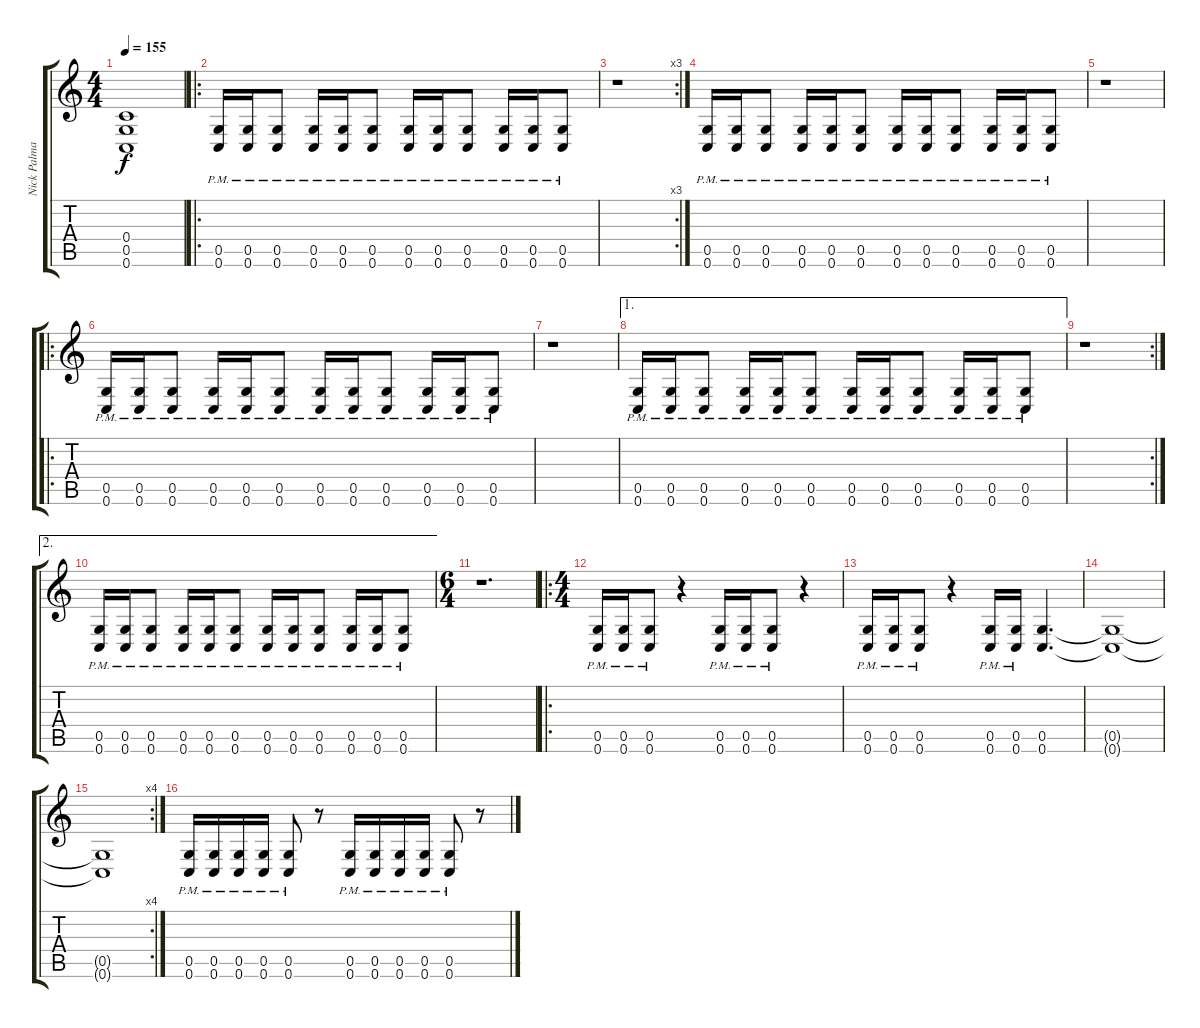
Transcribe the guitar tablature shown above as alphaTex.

\track ("Nick Palmateer" "Nick Palma") {instrument distortionguitar}
\staff {score tabs}
\tuning (D4 A3 F3 C3 G2 C2) {hide}
\ts (4 4)
\tempo 155
\clef g2
\ks c
(0.4{t} 0.5{t} 0.6{t}).1{dy f} |
\ro
(0.5{pm} 0.6{pm}).16 (0.5{pm} 0.6{pm}).16 (0.5{pm} 0.6{pm}).8 (0.5{pm} 0.6{pm}).16 (0.5{pm} 0.6{pm}).16 (0.5{pm} 0.6{pm}).8 (0.5{pm} 0.6{pm}).16 (0.5{pm} 0.6{pm}).16 (0.5{pm} 0.6{pm}).8 (0.5{pm} 0.6{pm}).16 (0.5{pm} 0.6{pm}).16 (0.5{pm} 0.6{pm}).8 |
\rc 3
r.1 |
(0.5{pm} 0.6{pm}).16 (0.5{pm} 0.6{pm}).16 (0.5{pm} 0.6{pm}).8 (0.5{pm} 0.6{pm}).16 (0.5{pm} 0.6{pm}).16 (0.5{pm} 0.6{pm}).8 (0.5{pm} 0.6{pm}).16 (0.5{pm} 0.6{pm}).16 (0.5{pm} 0.6{pm}).8 (0.5{pm} 0.6{pm}).16 (0.5{pm} 0.6{pm}).16 (0.5{pm} 0.6{pm}).8 |
r.1 |
\ro
(0.5{pm} 0.6{pm}).16 (0.5{pm} 0.6{pm}).16 (0.5{pm} 0.6{pm}).8 (0.5{pm} 0.6{pm}).16 (0.5{pm} 0.6{pm}).16 (0.5{pm} 0.6{pm}).8 (0.5{pm} 0.6{pm}).16 (0.5{pm} 0.6{pm}).16 (0.5{pm} 0.6{pm}).8 (0.5{pm} 0.6{pm}).16 (0.5{pm} 0.6{pm}).16 (0.5{pm} 0.6{pm}).8 |
r.1 |
\ae 1
(0.5{pm} 0.6{pm}).16 (0.5{pm} 0.6{pm}).16 (0.5{pm} 0.6{pm}).8 (0.5{pm} 0.6{pm}).16 (0.5{pm} 0.6{pm}).16 (0.5{pm} 0.6{pm}).8 (0.5{pm} 0.6{pm}).16 (0.5{pm} 0.6{pm}).16 (0.5{pm} 0.6{pm}).8 (0.5{pm} 0.6{pm}).16 (0.5{pm} 0.6{pm}).16 (0.5{pm} 0.6{pm}).8 |
\rc 2
r.1 |
\ae 2
(0.5{pm} 0.6{pm}).16 (0.5{pm} 0.6{pm}).16 (0.5{pm} 0.6{pm}).8 (0.5{pm} 0.6{pm}).16 (0.5{pm} 0.6{pm}).16 (0.5{pm} 0.6{pm}).8 (0.5{pm} 0.6{pm}).16 (0.5{pm} 0.6{pm}).16 (0.5{pm} 0.6{pm}).8 (0.5{pm} 0.6{pm}).16 (0.5{pm} 0.6{pm}).16 (0.5{pm} 0.6{pm}).8 |
\ts (6 4)
r.1{d} |
\ro
\ts (4 4)
(0.5{pm} 0.6{pm}).16 (0.5{pm} 0.6{pm}).16 (0.5{pm} 0.6{pm}).8 r.4 (0.5{pm} 0.6{pm}).16 (0.5{pm} 0.6{pm}).16 (0.5{pm} 0.6{pm}).8 r.4 |
(0.5{pm} 0.6{pm}).16 (0.5{pm} 0.6{pm}).16 (0.5{pm} 0.6{pm}).8 r.4 (0.5{pm} 0.6{pm}).16 (0.5{pm} 0.6{pm}).16 (0.5 0.6).4{d} |
(0.5{t} 0.6{t}).1 |
\rc 4
(0.5{t} 0.6{t}).1 |
(0.5{pm} 0.6{pm}).16 (0.5{pm} 0.6{pm}).16 (0.5{pm} 0.6{pm}).16 (0.5{pm} 0.6{pm}).16 (0.5{pm} 0.6{pm}).8 r.8 (0.5{pm} 0.6{pm}).16 (0.5{pm} 0.6{pm}).16 (0.5{pm} 0.6{pm}).16 (0.5{pm} 0.6{pm}).16 (0.5{pm} 0.6{pm}).8 r.8
